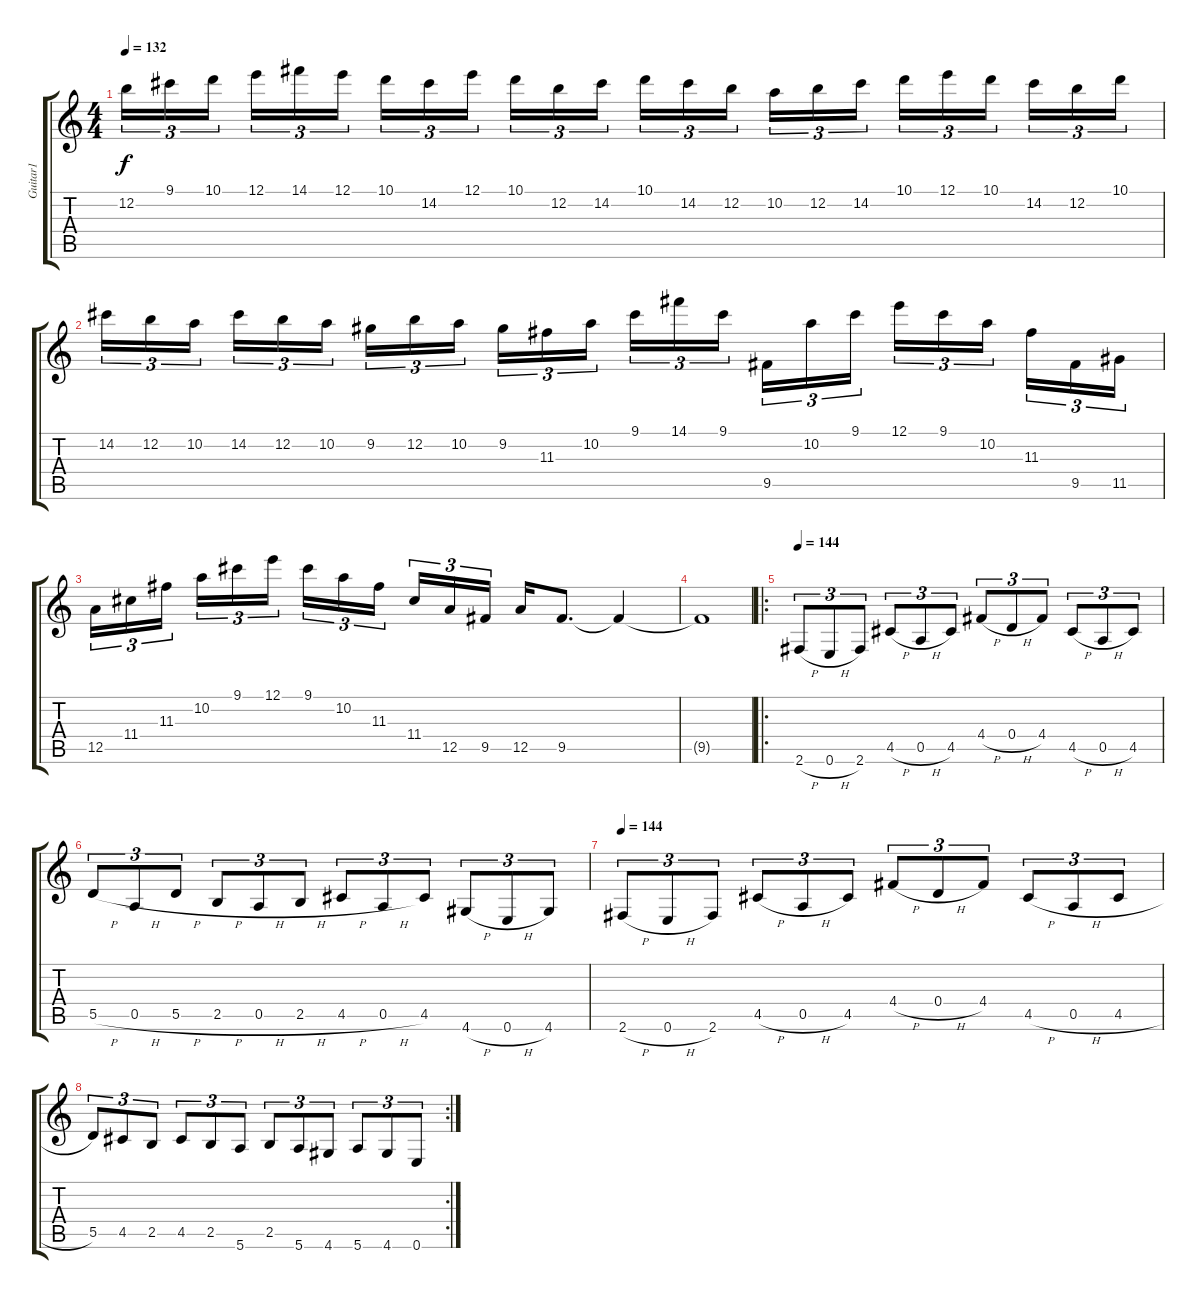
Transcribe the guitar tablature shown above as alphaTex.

\track ("Guitar1" "Guitar1") {instrument acousticguitarnylon}
\staff {score tabs}
\tuning (E4 B3 G3 D3 A2 E2) {hide}
\ts (4 4)
\tempo 132
\clef g2
\ks c
12.2.16{tu (3 2) dy f} 9.1.16{tu (3 2)} 10.1.16{tu (3 2) beam splitsecondary} 12.1.16{tu (3 2)} 14.1.16{tu (3 2)} 12.1.16{tu (3 2)} 10.1.16{tu (3 2)} 14.2.16{tu (3 2)} 12.1.16{tu (3 2) beam splitsecondary} 10.1.16{tu (3 2)} 12.2.16{tu (3 2)} 14.2.16{tu (3 2)} 10.1.16{tu (3 2)} 14.2.16{tu (3 2)} 12.2.16{tu (3 2) beam splitsecondary} 10.2.16{tu (3 2)} 12.2.16{tu (3 2)} 14.2.16{tu (3 2)} 10.1.16{tu (3 2)} 12.1.16{tu (3 2)} 10.1.16{tu (3 2) beam splitsecondary} 14.2.16{tu (3 2)} 12.2.16{tu (3 2)} 10.1.16{tu (3 2)} |
14.2.16{tu (3 2)} 12.2.16{tu (3 2)} 10.2.16{tu (3 2) beam splitsecondary} 14.2.16{tu (3 2)} 12.2.16{tu (3 2)} 10.2.16{tu (3 2)} 9.2.16{tu (3 2)} 12.2.16{tu (3 2)} 10.2.16{tu (3 2) beam splitsecondary} 9.2.16{tu (3 2)} 11.3.16{tu (3 2)} 10.2.16{tu (3 2)} 9.1.16{tu (3 2)} 14.1.16{tu (3 2)} 9.1.16{tu (3 2) beam splitsecondary} 9.5.16{tu (3 2)} 10.2.16{tu (3 2)} 9.1.16{tu (3 2)} 12.1.16{tu (3 2)} 9.1.16{tu (3 2)} 10.2.16{tu (3 2) beam splitsecondary} 11.3.16{tu (3 2)} 9.5.16{tu (3 2)} 11.5.16{tu (3 2)} |
12.5.16{tu (3 2)} 11.4.16{tu (3 2)} 11.3.16{tu (3 2) beam splitsecondary} 10.2.16{tu (3 2)} 9.1.16{tu (3 2)} 12.1.16{tu (3 2)} 9.1.16{tu (3 2)} 10.2.16{tu (3 2)} 11.3.16{tu (3 2) beam splitsecondary} 11.4.16{tu (3 2)} 12.5.16{tu (3 2)} 9.5.16{tu (3 2)} 12.5.16 9.5.8{d} 9.5{t}.4 |
9.5{t}.1 |
\ro
\tempo 144
2.6{h}.8{tu (3 2) instrument distortionguitar} 0.6{h}.8{tu (3 2)} 2.6.8{tu (3 2)} 4.5{h}.8{tu (3 2)} 0.5{h}.8{tu (3 2)} 4.5.8{tu (3 2)} 4.4{h}.8{tu (3 2)} 0.4{h}.8{tu (3 2)} 4.4.8{tu (3 2)} 4.5{h}.8{tu (3 2)} 0.5{h}.8{tu (3 2)} 4.5.8{tu (3 2)} |
5.5{h}.8{tu (3 2)} 0.5{h}.8{tu (3 2)} 5.5{h}.8{tu (3 2)} 2.5{h}.8{tu (3 2)} 0.5{h}.8{tu (3 2)} 2.5{h}.8{tu (3 2)} 4.5{h}.8{tu (3 2)} 0.5{h}.8{tu (3 2)} 4.5.8{tu (3 2)} 4.6{h}.8{tu (3 2)} 0.6{h}.8{tu (3 2)} 4.6.8{tu (3 2)} |
\tempo 144
2.6{h}.8{tu (3 2) instrument distortionguitar} 0.6{h}.8{tu (3 2)} 2.6.8{tu (3 2)} 4.5{h}.8{tu (3 2)} 0.5{h}.8{tu (3 2)} 4.5.8{tu (3 2)} 4.4{h}.8{tu (3 2)} 0.4{h}.8{tu (3 2)} 4.4.8{tu (3 2)} 4.5{h}.8{tu (3 2)} 0.5{h}.8{tu (3 2)} 4.5{h}.8{tu (3 2)} |
\rc 2
5.5.8{tu (3 2)} 4.5.8{tu (3 2)} 2.5.8{tu (3 2)} 4.5.8{tu (3 2)} 2.5.8{tu (3 2)} 5.6.8{tu (3 2)} 2.5.8{tu (3 2)} 5.6.8{tu (3 2)} 4.6.8{tu (3 2)} 5.6.8{tu (3 2)} 4.6.8{tu (3 2)} 0.6.8{tu (3 2)}
